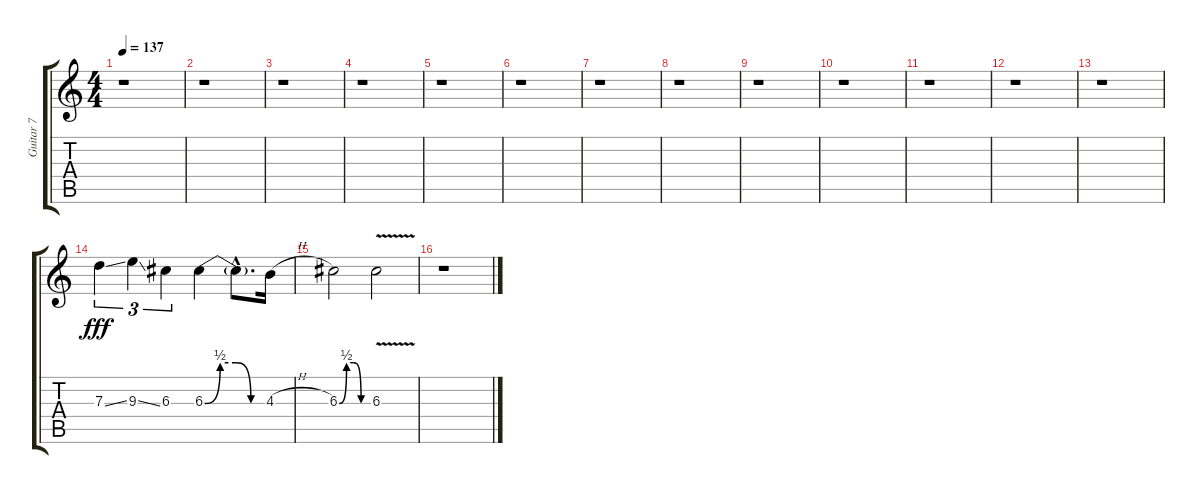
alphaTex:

\track ("Guitar 7" "Guitar 7") {instrument distortionguitar}
\staff {score tabs}
\tuning (E4 B3 G3 D3 A2 E2) {hide}
\ts (4 4)
\tempo 137
\clef g2
\ks c
r.1{dy fff instrument distortionguitar} |
r.1 |
r.1 |
r.1 |
r.1 |
r.1 |
r.1 |
r.1 |
r.1 |
r.1 |
r.1 |
r.1 |
r.1 |
7.3{ss}.4{tu (3 2)} 9.3{ss}.4{tu (3 2)} 6.3.4{tu (3 2)} 6.3{be (custom 0 0 15 2 30 2 45 0 60 0)}.4 6.3{hac t}.8{d} 4.3{h}.16 |
6.3{be (custom 0 0 15 2 30 2 45 0 60 0)}.2 6.3{v}.2 |
r.1
